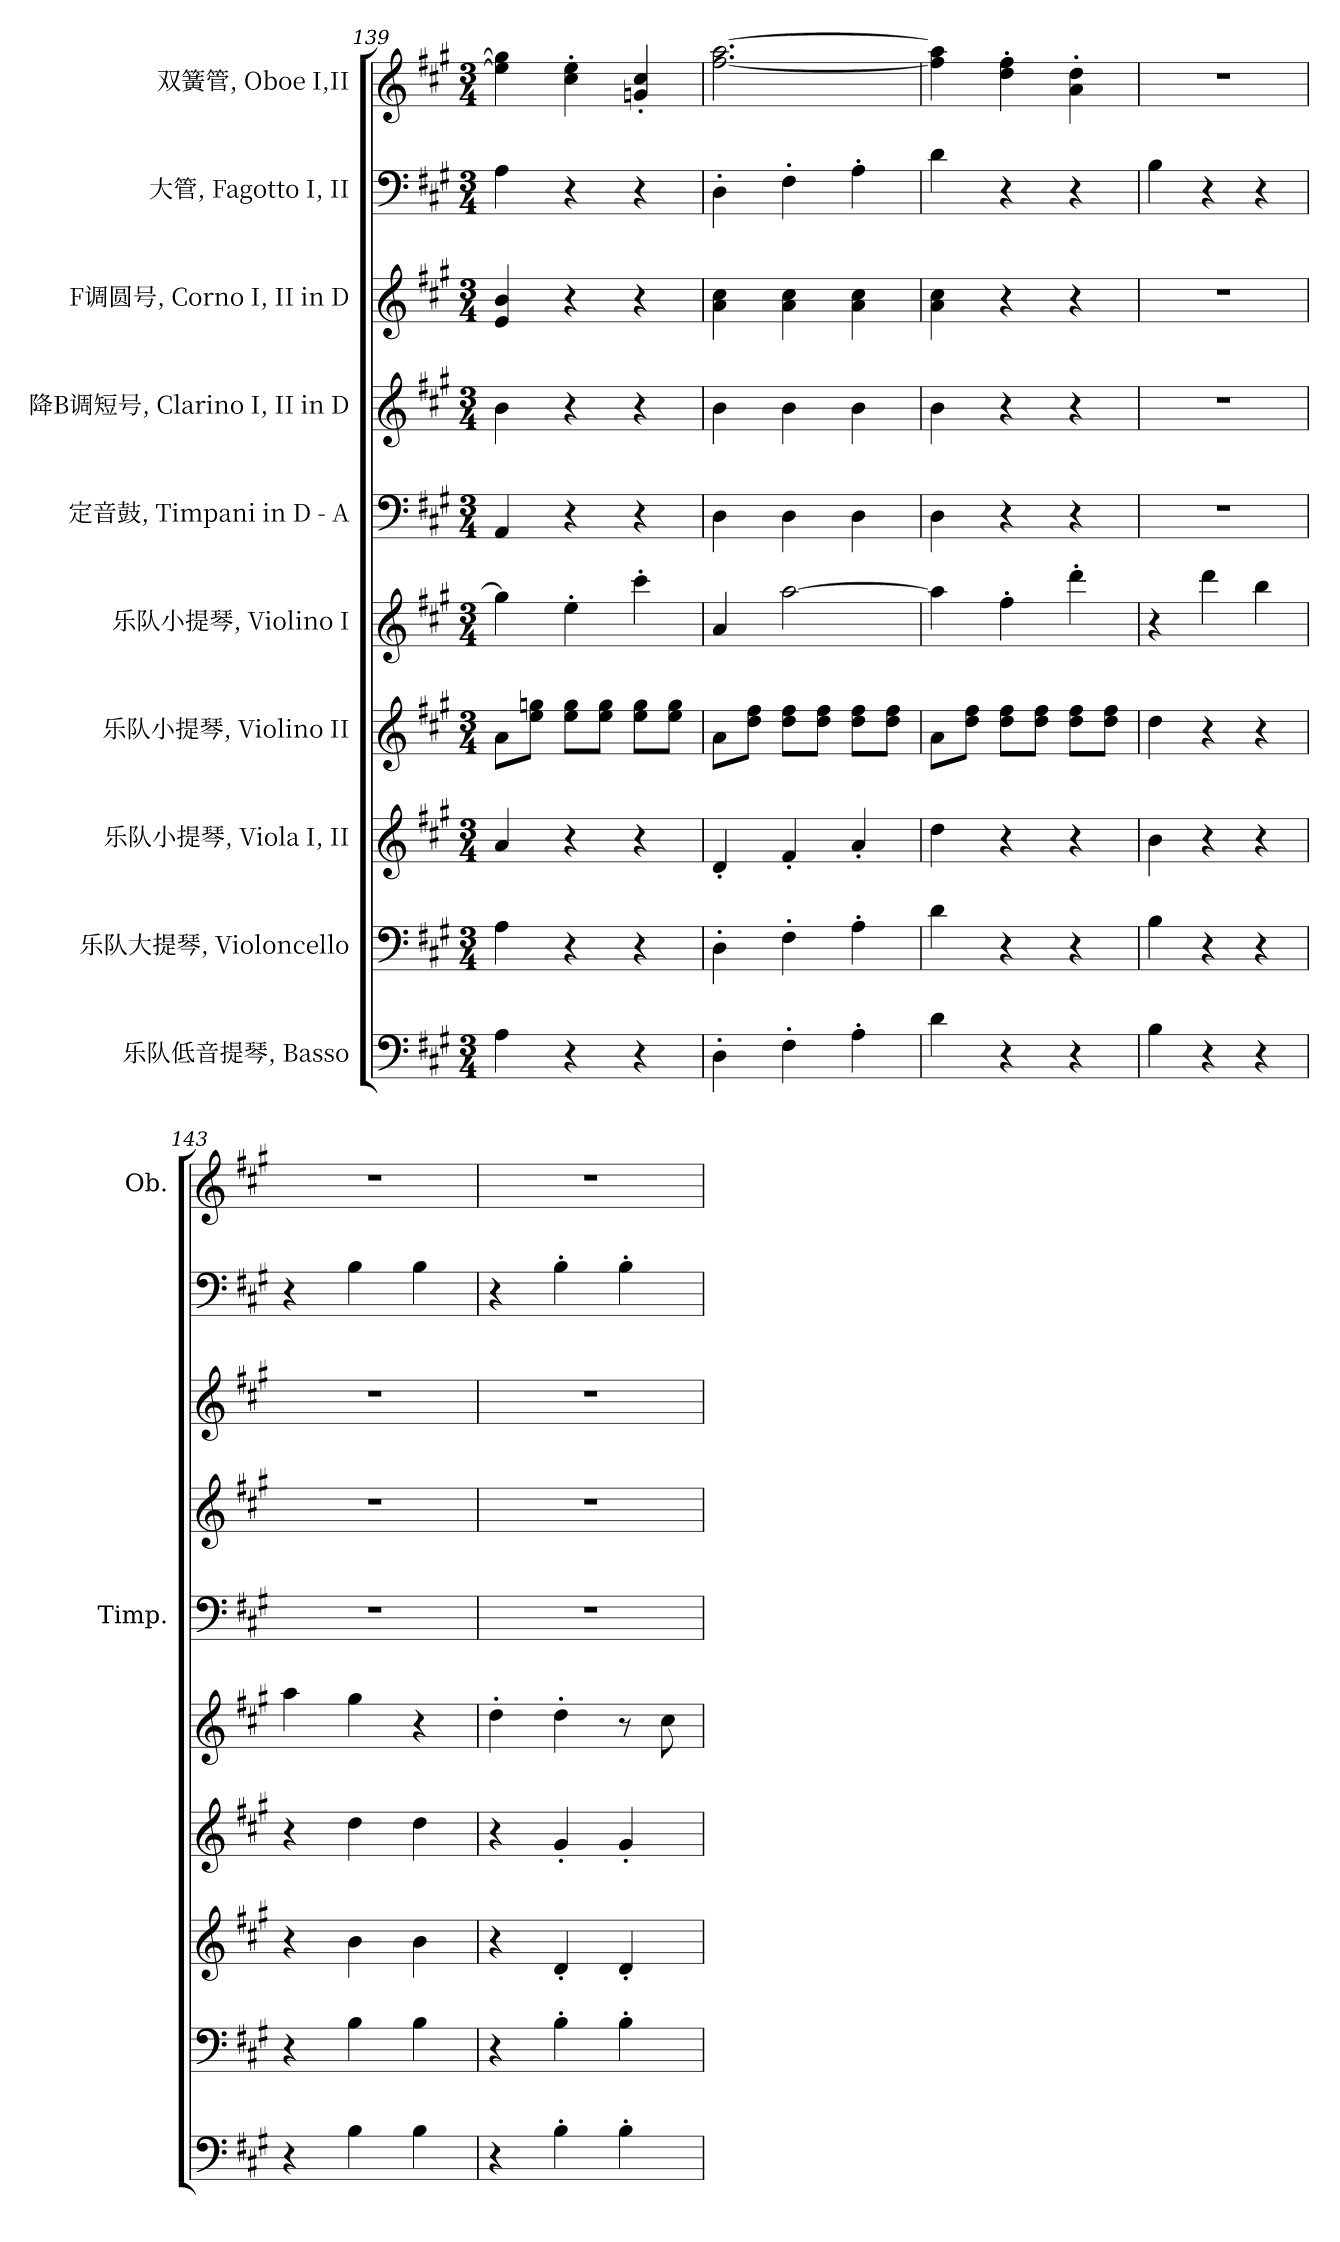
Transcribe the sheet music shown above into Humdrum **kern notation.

**kern	**kern	**kern	**kern	**kern	**kern	**kern	**kern	**kern	**kern
*part10	*part9	*part8	*part7	*part6	*part5	*part4	*part3	*part2	*part1
*staff10	*staff9	*staff8	*staff7	*staff6	*staff5	*staff4	*staff3	*staff2	*staff1
*I"乐队低音提琴, Basso	*I"乐队大提琴, Violoncello	*I"乐队小提琴, Viola I, II	*I"乐队小提琴, Violino II	*I"乐队小提琴, Violino I	*I"定音鼓, Timpani in D - A	*I"降B调短号, Clarino I, II in D	*I"F调圆号, Corno I, II in D	*I"大管, Fagotto I, II	*I"双簧管, Oboe I,II
*	*	*	*	*	*I'Timp.	*	*	*	*I'Ob.
!!LO:PB:g=z
*clefF4	*clefF4	*clefG2	*clefG2	*clefG2	*clefF4	*clefG2	*clefG2	*clefF4	*clefG2
*ITrd7c12	*	*	*	*	*	*ITrd1c2	*ITrd4c7	*	*
*k[f#c#g#]	*k[f#c#g#]	*k[f#c#g#]	*k[f#c#g#]	*k[f#c#g#]	*k[f#c#g#]	*k[f#]	*k[f#c#]	*k[f#c#g#]	*k[f#c#g#]
*M3/4	*M3/4	*M3/4	*M3/4	*M3/4	*M3/4	*M3/4	*M3/4	*M3/4	*M3/4
=139	=139	=139	=139	=139	=139	=139	=139	=139	=139
4AA\	4A\	4a/	8a\L	4gg\]	4AA/	4a\	4A/ 4e/	4A\	4ee\] 4gg\]
.	.	.	8ee\ 8ggn\J	.	.	.	.	.	.
4r	4r	4r	8ee\ 8gg\L	4ee'\	4r	4r	4r	4r	4cc#\' 4ee\'
.	.	.	8ee\ 8gg\J	.	.	.	.	.	.
4r	4r	4r	8ee\ 8gg\L	4ccc#'\	4r	4r	4r	4r	4gn/' 4cc#/'
.	.	.	8ee\ 8gg\J	.	.	.	.	.	.
=140	=140	=140	=140	=140	=140	=140	=140	=140	=140
4DD'\	4D'\	4d'/	8a\L	4a/	4D\	4a\	4d\ 4f#\	4D'\	[2.ff#\ [2.aa\
.	.	.	8dd\ 8ff#\J	.	.	.	.	.	.
4FF#'\	4F#'\	4f#'/	8dd\ 8ff#\L	[2aa\	4D\	4a\	4d\ 4f#\	4F#'\	.
.	.	.	8dd\ 8ff#\J	.	.	.	.	.	.
4AA'\	4A'\	4a'/	8dd\ 8ff#\L	.	4D\	4a\	4d\ 4f#\	4A'\	.
.	.	.	8dd\ 8ff#\J	.	.	.	.	.	.
=141	=141	=141	=141	=141	=141	=141	=141	=141	=141
4D\	4d\	4dd\	8a\L	4aa\]	4D\	4a\	4d\ 4f#\	4d\	4ff#\] 4aa\]
.	.	.	8dd\ 8ff#\J	.	.	.	.	.	.
4r	4r	4r	8dd\ 8ff#\L	4ff#'\	4r	4r	4r	4r	4dd\' 4ff#\'
.	.	.	8dd\ 8ff#\J	.	.	.	.	.	.
4r	4r	4r	8dd\ 8ff#\L	4ddd'\	4r	4r	4r	4r	4a\' 4dd\'
.	.	.	8dd\ 8ff#\J	.	.	.	.	.	.
=142	=142	=142	=142	=142	=142	=142	=142	=142	=142
4BB\	4B\	4b\	4dd\	4r	2.r	2.r	2.r	4B\	2.r
4r	4r	4r	4r	4ddd\	.	.	.	4r	.
4r	4r	4r	4r	4bb\	.	.	.	4r	.
=143	=143	=143	=143	=143	=143	=143	=143	=143	=143
4r	4r	4r	4r	4aa\	2.r	2.r	2.r	4r	2.r
4BB\	4B\	4b\	4dd\	4gg#\	.	.	.	4B\	.
4BB\	4B\	4b\	4dd\	4r	.	.	.	4B\	.
=144	=144	=144	=144	=144	=144	=144	=144	=144	=144
4r	4r	4r	4r	4dd'\	2.r	2.r	2.r	4r	2.r
4BB'\	4B'\	4d'/	4g#'/	4dd'\	.	.	.	4B'\	.
4BB'\	4B'\	4d'/	4g#'/	8r	.	.	.	4B'\	.
.	.	.	.	8cc#\	.	.	.	.	.
=	=	=	=	=	=	=	=	=	=
*-	*-	*-	*-	*-	*-	*-	*-	*-	*-
